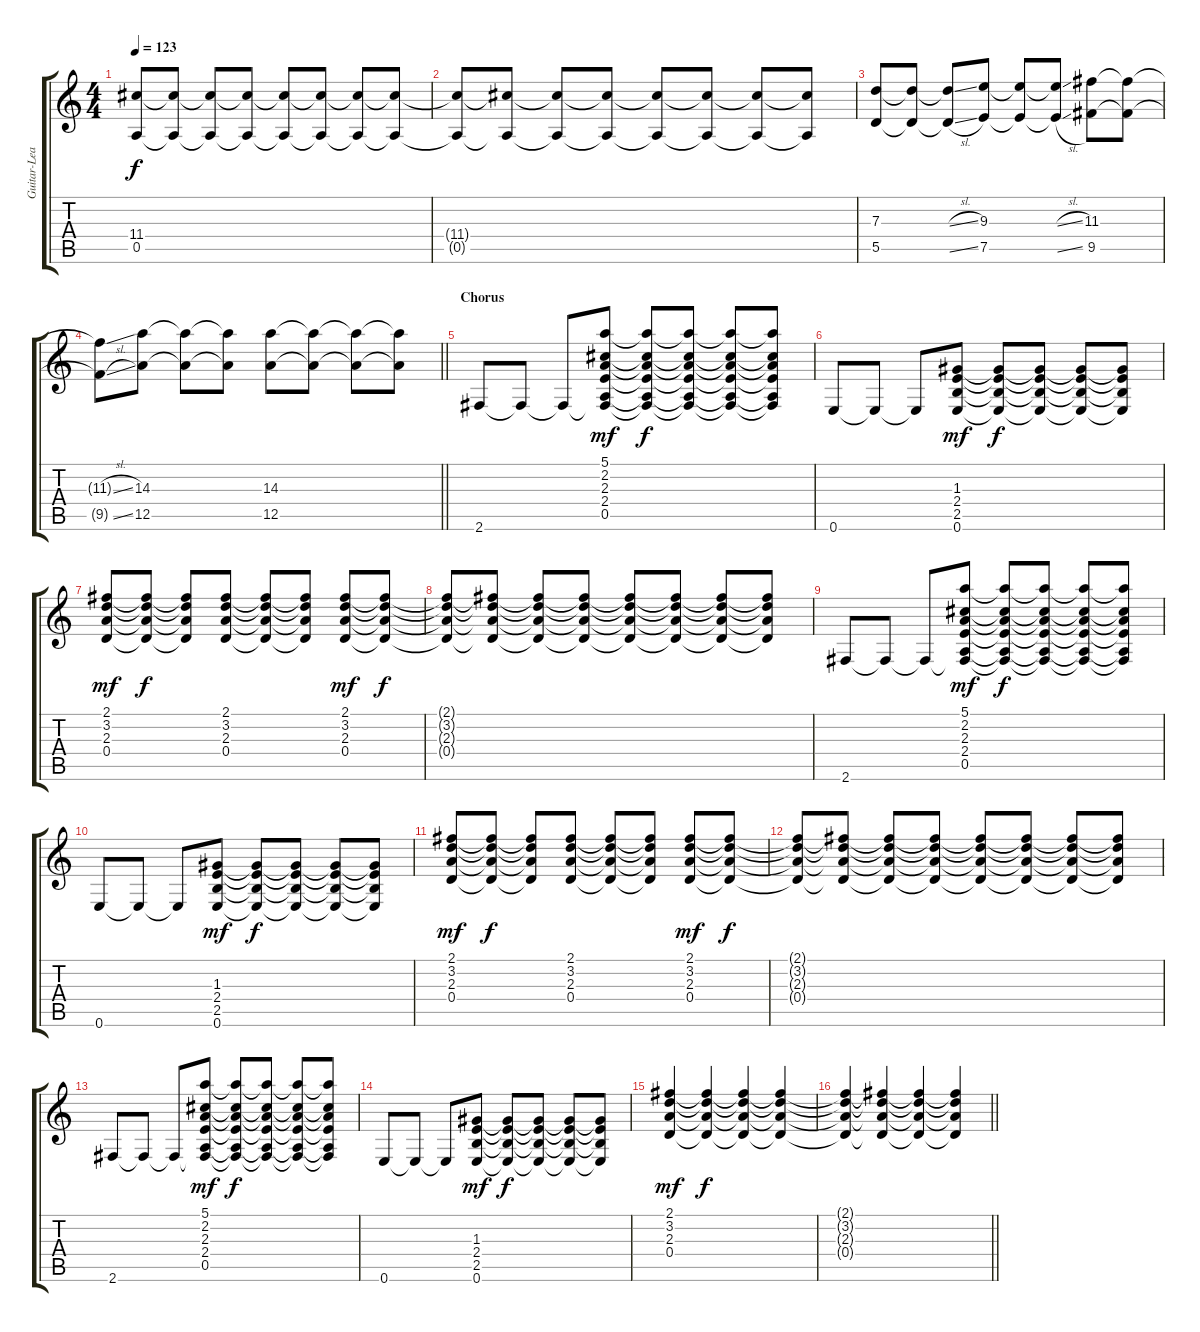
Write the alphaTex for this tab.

\track ("Guitar-Lead" "Guitar-Lea") {instrument overdrivenguitar}
\staff {score tabs}
\tuning (E4 B3 G3 D3 A2 E2) {hide}
\ts (4 4)
\tempo 123
\clef g2
\ks c
(11.4 0.5).8{dy f} (11.4{t} 0.5{t}).8 (11.4{t} 0.5{t}).8 (11.4{t} 0.5{t}).8 (11.4{t} 0.5{t}).8 (11.4{t} 0.5{t}).8 (11.4{t} 0.5{t}).8 (11.4{t} 0.5{t}).8 |
(11.4{t} 0.5{t}).8 (11.4{t} 0.5{t}).8 (11.4{t} 0.5{t}).8 (11.4{t} 0.5{t}).8 (11.4{t} 0.5{t}).8 (11.4{t} 0.5{t}).8 (11.4{t} 0.5{t}).8 (11.4{t} 0.5{t}).8 |
(7.3 5.5).8 (7.3{t} 5.5{t}).8 (7.3{sl t} 5.5{sl t}).8 (9.3 7.5).8 (9.3{t} 7.5{t}).8 (9.3{sl t} 7.5{sl t}).8 (11.3 9.5).8 (11.3{t} 9.5{t}).8 |
\barLineRight lightlight
(11.3{sl t} 9.5{sl t}).8 (14.3 12.5).8 (14.3{t} 12.5{t}).8 (14.3{t} 12.5{t}).8 (14.3 12.5).8 (14.3{t} 12.5{t}).8 (14.3{t} 12.5{t}).8 (14.3{t} 12.5{t}).8 |
\section ("" "Chorus")
2.6.8 2.6{t}.8 2.6{t}.8 (5.1 2.2 2.3 2.4 0.5 2.6{t}).8{dy mf} (5.1{t} 2.2{t} 2.3{t} 2.4{t} 0.5{t} 2.6{t}).8{dy f} (5.1{t} 2.2{t} 2.3{t} 2.4{t} 0.5{t} 2.6{t}).8 (5.1{t} 2.2{t} 2.3{t} 2.4{t} 0.5{t} 2.6{t}).8 (5.1{t} 2.2{t} 2.3{t} 2.4{t} 0.5{t} 2.6{t}).8 |
0.6.8 0.6{t}.8 0.6{t}.8 (1.3 2.4 2.5 0.6).8{dy mf} (1.3{t} 2.4{t} 2.5{t} 0.6{t}).8{dy f} (1.3{t} 2.4{t} 2.5{t} 0.6{t}).8 (1.3{t} 2.4{t} 2.5{t} 0.6{t}).8 (1.3{t} 2.4{t} 2.5{t} 0.6{t}).8 |
(2.1 3.2 2.3 0.4).8{dy mf} (2.1{t} 3.2{t} 2.3{t} 0.4{t}).8{dy f} (2.1{t} 3.2{t} 2.3{t} 0.4{t}).8 (2.1 3.2 2.3 0.4).8 (2.1{t} 3.2{t} 2.3{t} 0.4{t}).8 (2.1{t} 3.2{t} 2.3{t} 0.4{t}).8 (2.1 3.2 2.3 0.4).8{dy mf} (2.1{t} 3.2{t} 2.3{t} 0.4{t}).8{dy f} |
(2.1{t} 3.2{t} 2.3{t} 0.4{t}).8 (2.1{t} 3.2{t} 2.3{t} 0.4{t}).8 (2.1{t} 3.2{t} 2.3{t} 0.4{t}).8 (2.1{t} 3.2{t} 2.3{t} 0.4{t}).8 (2.1{t} 3.2{t} 2.3{t} 0.4{t}).8 (2.1{t} 3.2{t} 2.3{t} 0.4{t}).8 (2.1{t} 3.2{t} 2.3{t} 0.4{t}).8 (2.1{t} 3.2{t} 2.3{t} 0.4{t}).8 |
2.6.8 2.6{t}.8 2.6{t}.8 (5.1 2.2 2.3 2.4 0.5 2.6{t}).8{dy mf} (5.1{t} 2.2{t} 2.3{t} 2.4{t} 0.5{t} 2.6{t}).8{dy f} (5.1{t} 2.2{t} 2.3{t} 2.4{t} 0.5{t} 2.6{t}).8 (5.1{t} 2.2{t} 2.3{t} 2.4{t} 0.5{t} 2.6{t}).8 (5.1{t} 2.2{t} 2.3{t} 2.4{t} 0.5{t} 2.6{t}).8 |
0.6.8 0.6{t}.8 0.6{t}.8 (1.3 2.4 2.5 0.6).8{dy mf} (1.3{t} 2.4{t} 2.5{t} 0.6{t}).8{dy f} (1.3{t} 2.4{t} 2.5{t} 0.6{t}).8 (1.3{t} 2.4{t} 2.5{t} 0.6{t}).8 (1.3{t} 2.4{t} 2.5{t} 0.6{t}).8 |
(2.1 3.2 2.3 0.4).8{dy mf} (2.1{t} 3.2{t} 2.3{t} 0.4{t}).8{dy f} (2.1{t} 3.2{t} 2.3{t} 0.4{t}).8 (2.1 3.2 2.3 0.4).8 (2.1{t} 3.2{t} 2.3{t} 0.4{t}).8 (2.1{t} 3.2{t} 2.3{t} 0.4{t}).8 (2.1 3.2 2.3 0.4).8{dy mf} (2.1{t} 3.2{t} 2.3{t} 0.4{t}).8{dy f} |
(2.1{t} 3.2{t} 2.3{t} 0.4{t}).8 (2.1{t} 3.2{t} 2.3{t} 0.4{t}).8 (2.1{t} 3.2{t} 2.3{t} 0.4{t}).8 (2.1{t} 3.2{t} 2.3{t} 0.4{t}).8 (2.1{t} 3.2{t} 2.3{t} 0.4{t}).8 (2.1{t} 3.2{t} 2.3{t} 0.4{t}).8 (2.1{t} 3.2{t} 2.3{t} 0.4{t}).8 (2.1{t} 3.2{t} 2.3{t} 0.4{t}).8 |
2.6.8 2.6{t}.8 2.6{t}.8 (5.1 2.2 2.3 2.4 0.5 2.6{t}).8{dy mf} (5.1{t} 2.2{t} 2.3{t} 2.4{t} 0.5{t} 2.6{t}).8{dy f} (5.1{t} 2.2{t} 2.3{t} 2.4{t} 0.5{t} 2.6{t}).8 (5.1{t} 2.2{t} 2.3{t} 2.4{t} 0.5{t} 2.6{t}).8 (5.1{t} 2.2{t} 2.3{t} 2.4{t} 0.5{t} 2.6{t}).8 |
0.6.8 0.6{t}.8 0.6{t}.8 (1.3 2.4 2.5 0.6).8{dy mf} (1.3{t} 2.4{t} 2.5{t} 0.6{t}).8{dy f} (1.3{t} 2.4{t} 2.5{t} 0.6{t}).8 (1.3{t} 2.4{t} 2.5{t} 0.6{t}).8 (1.3{t} 2.4{t} 2.5{t} 0.6{t}).8 |
(2.1 3.2 2.3 0.4).4{dy mf} (2.1{t} 3.2{t} 2.3{t} 0.4{t}).4{dy f} (2.1{t} 3.2{t} 2.3{t} 0.4{t}).4 (2.1{t} 3.2{t} 2.3{t} 0.4{t}).4 |
\barLineRight lightlight
(2.1{t} 3.2{t} 2.3{t} 0.4{t}).4 (2.1{t} 3.2{t} 2.3{t} 0.4{t}).4 (2.1{t} 3.2{t} 2.3{t} 0.4{t}).4 (2.1{t} 3.2{t} 2.3{t} 0.4{t}).4
